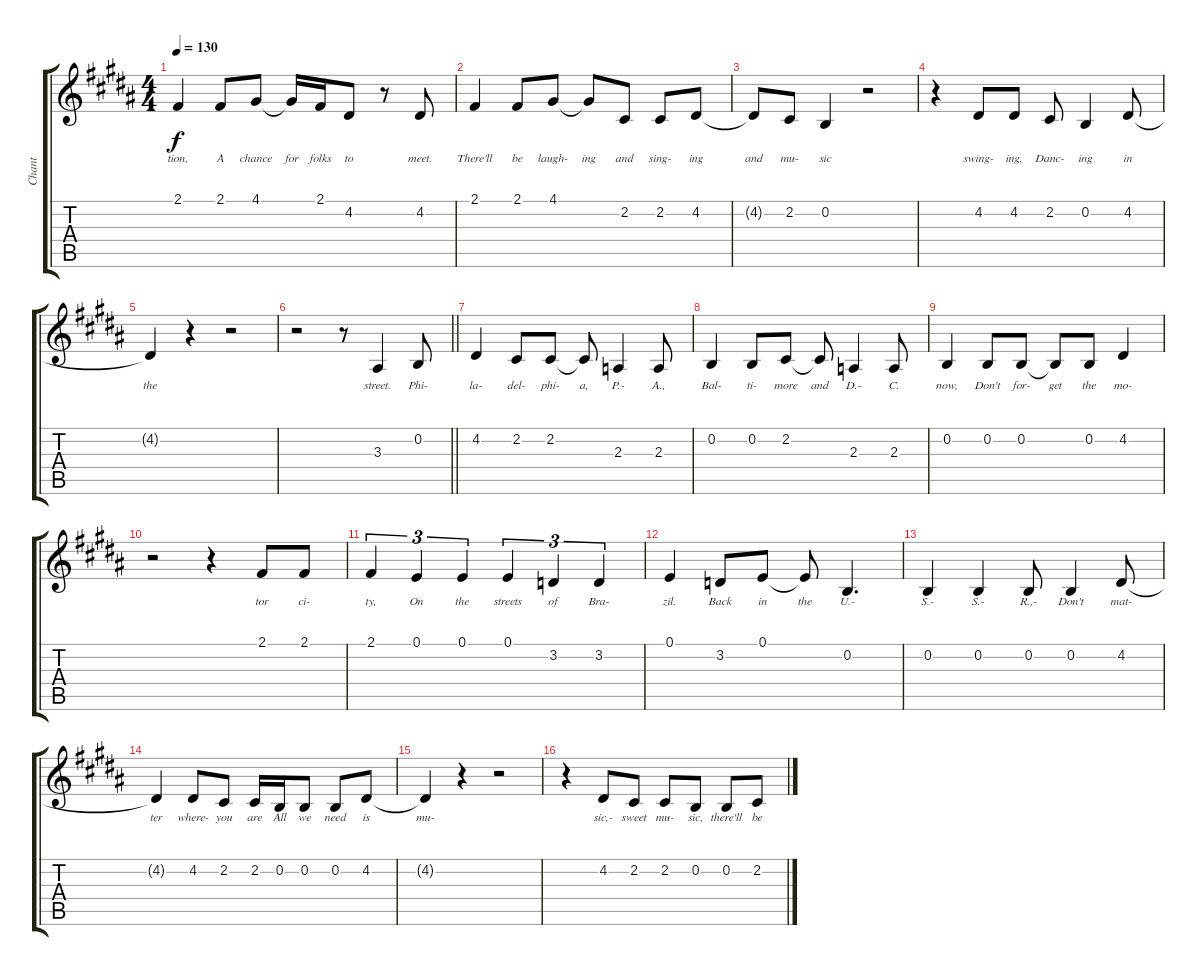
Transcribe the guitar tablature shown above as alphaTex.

\track ("Chant" "Chant") {instrument clarinet}
\staff {score tabs}
\tuning (E4 B3 G3 D3 A2 E2) {hide}
\ts (4 4)
\tempo 130
\clef g2
\ks b
2.1.4{lyrics (0 "tion,") lyrics (1 "") lyrics (2 "") lyrics (3 "") lyrics (4 "") dy f} 2.1.8{lyrics (0 "A") lyrics (1 "") lyrics (2 "") lyrics (3 "") lyrics (4 "")} 4.1.8{lyrics (0 "chance") lyrics (1 "") lyrics (2 "") lyrics (3 "") lyrics (4 "")} 4.1{t}.16{lyrics (0 "for") lyrics (1 "") lyrics (2 "") lyrics (3 "") lyrics (4 "")} 2.1.16{lyrics (0 "folks") lyrics (1 "") lyrics (2 "") lyrics (3 "") lyrics (4 "")} 4.2.8{lyrics (0 "to") lyrics (1 "") lyrics (2 "") lyrics (3 "") lyrics (4 "")} r.8 4.2.8{lyrics (0 "meet.") lyrics (1 "") lyrics (2 "") lyrics (3 "") lyrics (4 "")} |
2.1.4{lyrics (0 "There'll") lyrics (1 "") lyrics (2 "") lyrics (3 "") lyrics (4 "")} 2.1.8{lyrics (0 "be") lyrics (1 "") lyrics (2 "") lyrics (3 "") lyrics (4 "")} 4.1.8{lyrics (0 "laugh-") lyrics (1 "") lyrics (2 "") lyrics (3 "") lyrics (4 "")} 4.1{t}.8{lyrics (0 "ing") lyrics (1 "") lyrics (2 "") lyrics (3 "") lyrics (4 "")} 2.2.8{lyrics (0 "and") lyrics (1 "") lyrics (2 "") lyrics (3 "") lyrics (4 "")} 2.2.8{lyrics (0 "sing-") lyrics (1 "") lyrics (2 "") lyrics (3 "") lyrics (4 "")} 4.2.8{lyrics (0 "ing") lyrics (1 "") lyrics (2 "") lyrics (3 "") lyrics (4 "")} |
4.2{t}.8{lyrics (0 "and") lyrics (1 "") lyrics (2 "") lyrics (3 "") lyrics (4 "")} 2.2.8{lyrics (0 "mu-") lyrics (1 "") lyrics (2 "") lyrics (3 "") lyrics (4 "")} 0.2.4{lyrics (0 "sic") lyrics (1 "") lyrics (2 "") lyrics (3 "") lyrics (4 "")} r.2 |
r.4 4.2.8{lyrics (0 "swing-") lyrics (1 "") lyrics (2 "") lyrics (3 "") lyrics (4 "")} 4.2.8{lyrics (0 "ing,") lyrics (1 "") lyrics (2 "") lyrics (3 "") lyrics (4 "")} 2.2.8{lyrics (0 "Danc-") lyrics (1 "") lyrics (2 "") lyrics (3 "") lyrics (4 "")} 0.2.4{lyrics (0 "ing") lyrics (1 "") lyrics (2 "") lyrics (3 "") lyrics (4 "")} 4.2.8{lyrics (0 "in") lyrics (1 "") lyrics (2 "") lyrics (3 "") lyrics (4 "")} |
4.2{t}.4{lyrics (0 "the") lyrics (1 "") lyrics (2 "") lyrics (3 "") lyrics (4 "")} r.4 r.2 |
\barLineRight lightlight
r.2 r.8 3.3.4{lyrics (0 "street.") lyrics (1 "") lyrics (2 "") lyrics (3 "") lyrics (4 "")} 0.2.8{lyrics (0 "Phi-") lyrics (1 "") lyrics (2 "") lyrics (3 "") lyrics (4 "")} |
4.2.4{lyrics (0 "la-") lyrics (1 "") lyrics (2 "") lyrics (3 "") lyrics (4 "")} 2.2.8{lyrics (0 "del-") lyrics (1 "") lyrics (2 "") lyrics (3 "") lyrics (4 "")} 2.2.8{lyrics (0 "phi-") lyrics (1 "") lyrics (2 "") lyrics (3 "") lyrics (4 "")} 2.2{t}.8{lyrics (0 "a,") lyrics (1 "") lyrics (2 "") lyrics (3 "") lyrics (4 "")} 2.3.4{lyrics (0 "P.-") lyrics (1 "") lyrics (2 "") lyrics (3 "") lyrics (4 "")} 2.3.8{lyrics (0 "A.,") lyrics (1 "") lyrics (2 "") lyrics (3 "") lyrics (4 "")} |
0.2.4{lyrics (0 "Bal-") lyrics (1 "") lyrics (2 "") lyrics (3 "") lyrics (4 "")} 0.2.8{lyrics (0 "ti-") lyrics (1 "") lyrics (2 "") lyrics (3 "") lyrics (4 "")} 2.2.8{lyrics (0 "more") lyrics (1 "") lyrics (2 "") lyrics (3 "") lyrics (4 "")} 2.2{t}.8{lyrics (0 "and") lyrics (1 "") lyrics (2 "") lyrics (3 "") lyrics (4 "")} 2.3.4{lyrics (0 "D.-") lyrics (1 "") lyrics (2 "") lyrics (3 "") lyrics (4 "")} 2.3.8{lyrics (0 "C.") lyrics (1 "") lyrics (2 "") lyrics (3 "") lyrics (4 "")} |
0.2.4{lyrics (0 "now,") lyrics (1 "") lyrics (2 "") lyrics (3 "") lyrics (4 "")} 0.2.8{lyrics (0 "Don't") lyrics (1 "") lyrics (2 "") lyrics (3 "") lyrics (4 "")} 0.2.8{lyrics (0 "for-") lyrics (1 "") lyrics (2 "") lyrics (3 "") lyrics (4 "")} 0.2{t}.8{lyrics (0 "get") lyrics (1 "") lyrics (2 "") lyrics (3 "") lyrics (4 "")} 0.2.8{lyrics (0 "the") lyrics (1 "") lyrics (2 "") lyrics (3 "") lyrics (4 "")} 4.2.4{lyrics (0 "mo-") lyrics (1 "") lyrics (2 "") lyrics (3 "") lyrics (4 "")} |
r.2 r.4 2.1.8{lyrics (0 "tor") lyrics (1 "") lyrics (2 "") lyrics (3 "") lyrics (4 "")} 2.1.8{lyrics (0 "ci-") lyrics (1 "") lyrics (2 "") lyrics (3 "") lyrics (4 "")} |
2.1.4{tu (3 2) lyrics (0 "ty,") lyrics (1 "") lyrics (2 "") lyrics (3 "") lyrics (4 "")} 0.1.4{tu (3 2) lyrics (0 "On") lyrics (1 "") lyrics (2 "") lyrics (3 "") lyrics (4 "")} 0.1.4{tu (3 2) lyrics (0 "the") lyrics (1 "") lyrics (2 "") lyrics (3 "") lyrics (4 "")} 0.1.4{tu (3 2) lyrics (0 "streets") lyrics (1 "") lyrics (2 "") lyrics (3 "") lyrics (4 "")} 3.2.4{tu (3 2) lyrics (0 "of") lyrics (1 "") lyrics (2 "") lyrics (3 "") lyrics (4 "")} 3.2.4{tu (3 2) lyrics (0 "Bra-") lyrics (1 "") lyrics (2 "") lyrics (3 "") lyrics (4 "")} |
0.1.4{lyrics (0 "zil.") lyrics (1 "") lyrics (2 "") lyrics (3 "") lyrics (4 "")} 3.2.8{lyrics (0 "Back") lyrics (1 "") lyrics (2 "") lyrics (3 "") lyrics (4 "")} 0.1.8{lyrics (0 "in") lyrics (1 "") lyrics (2 "") lyrics (3 "") lyrics (4 "")} 0.1{t}.8{lyrics (0 "the") lyrics (1 "") lyrics (2 "") lyrics (3 "") lyrics (4 "")} 0.2.4{d lyrics (0 "U.-") lyrics (1 "") lyrics (2 "") lyrics (3 "") lyrics (4 "")} |
0.2.4{lyrics (0 "S.-") lyrics (1 "") lyrics (2 "") lyrics (3 "") lyrics (4 "")} 0.2.4{lyrics (0 "S.-") lyrics (1 "") lyrics (2 "") lyrics (3 "") lyrics (4 "")} 0.2.8{lyrics (0 "R.,-") lyrics (1 "") lyrics (2 "") lyrics (3 "") lyrics (4 "")} 0.2.4{lyrics (0 "Don't") lyrics (1 "") lyrics (2 "") lyrics (3 "") lyrics (4 "")} 4.2.8{lyrics (0 "mat-") lyrics (1 "") lyrics (2 "") lyrics (3 "") lyrics (4 "")} |
4.2{t}.4{lyrics (0 "ter") lyrics (1 "") lyrics (2 "") lyrics (3 "") lyrics (4 "")} 4.2.8{lyrics (0 "where-") lyrics (1 "") lyrics (2 "") lyrics (3 "") lyrics (4 "")} 2.2.8{lyrics (0 "you") lyrics (1 "") lyrics (2 "") lyrics (3 "") lyrics (4 "")} 2.2.16{lyrics (0 "are") lyrics (1 "") lyrics (2 "") lyrics (3 "") lyrics (4 "")} 0.2.16{lyrics (0 "All") lyrics (1 "") lyrics (2 "") lyrics (3 "") lyrics (4 "")} 0.2.8{lyrics (0 "we") lyrics (1 "") lyrics (2 "") lyrics (3 "") lyrics (4 "")} 0.2.8{lyrics (0 "need") lyrics (1 "") lyrics (2 "") lyrics (3 "") lyrics (4 "")} 4.2.8{lyrics (0 "is") lyrics (1 "") lyrics (2 "") lyrics (3 "") lyrics (4 "")} |
4.2{t}.4{lyrics (0 "mu-") lyrics (1 "") lyrics (2 "") lyrics (3 "") lyrics (4 "")} r.4 r.2 |
r.4 4.2.8{lyrics (0 "sic,-") lyrics (1 "") lyrics (2 "") lyrics (3 "") lyrics (4 "")} 2.2.8{lyrics (0 "sweet") lyrics (1 "") lyrics (2 "") lyrics (3 "") lyrics (4 "")} 2.2.8{lyrics (0 "mu-") lyrics (1 "") lyrics (2 "") lyrics (3 "") lyrics (4 "")} 0.2.8{lyrics (0 "sic,") lyrics (1 "") lyrics (2 "") lyrics (3 "") lyrics (4 "")} 0.2.8{lyrics (0 "there'll") lyrics (1 "") lyrics (2 "") lyrics (3 "") lyrics (4 "")} 2.2.8{lyrics (0 "be") lyrics (1 "") lyrics (2 "") lyrics (3 "") lyrics (4 "")}
